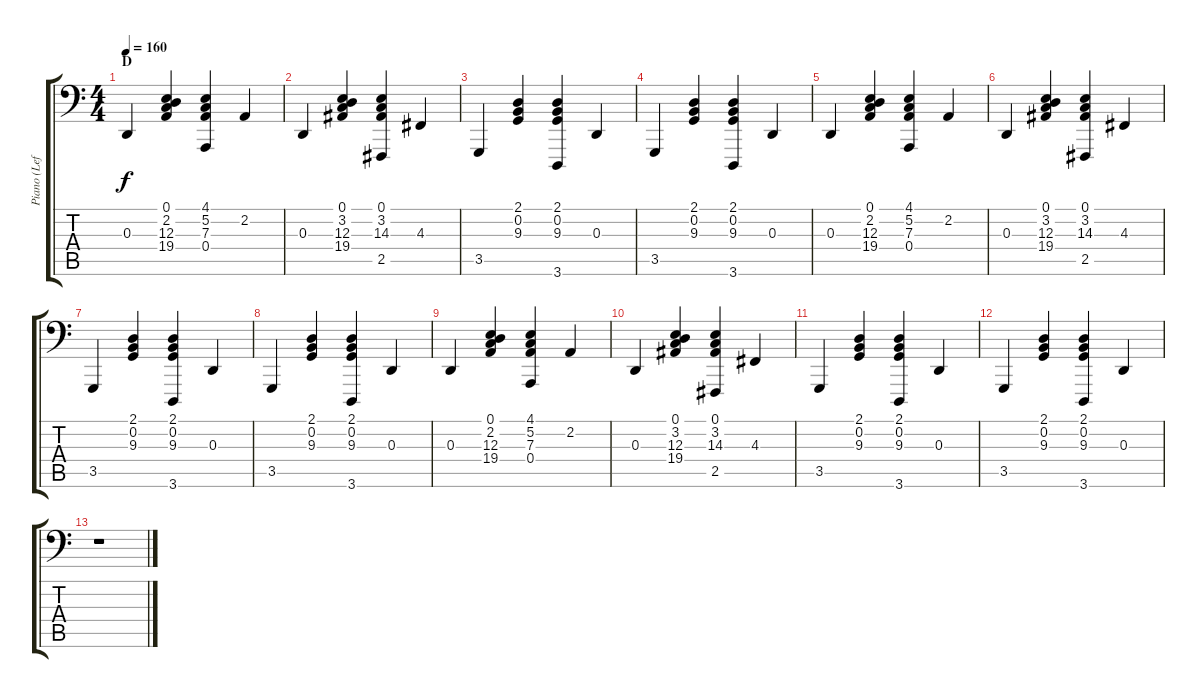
\track ("Piano (Left Hand)" "Piano (Lef") {instrument electricgrandpiano}
\staff {score tabs}
\tuning (C3 G2 D2 A1 E1 B0) {hide}
\ts (4 4)
\section ("" "D")
\tempo 160
\clef f4
\ks c
0.3.4{dy f} (0.1 2.2 12.3 19.4).4 (4.1 5.2 7.3 0.4).4 2.2.4 |
0.3.4 (0.1 3.2 12.3 19.4).4 (0.1 3.2 14.3 2.5).4 4.3.4 |
3.5.4 (2.1 0.2 9.3).4 (2.1 0.2 9.3 3.6).4 0.3.4 |
3.5.4 (2.1 0.2 9.3).4 (2.1 0.2 9.3 3.6).4 0.3.4 |
0.3.4 (0.1 2.2 12.3 19.4).4 (4.1 5.2 7.3 0.4).4 2.2.4 |
0.3.4 (0.1 3.2 12.3 19.4).4 (0.1 3.2 14.3 2.5).4 4.3.4 |
3.5.4 (2.1 0.2 9.3).4 (2.1 0.2 9.3 3.6).4 0.3.4 |
3.5.4 (2.1 0.2 9.3).4 (2.1 0.2 9.3 3.6).4 0.3.4 |
0.3.4 (0.1 2.2 12.3 19.4).4 (4.1 5.2 7.3 0.4).4 2.2.4 |
0.3.4 (0.1 3.2 12.3 19.4).4 (0.1 3.2 14.3 2.5).4 4.3.4 |
3.5.4 (2.1 0.2 9.3).4 (2.1 0.2 9.3 3.6).4 0.3.4 |
3.5.4 (2.1 0.2 9.3).4 (2.1 0.2 9.3 3.6).4 0.3.4 |
r.1
